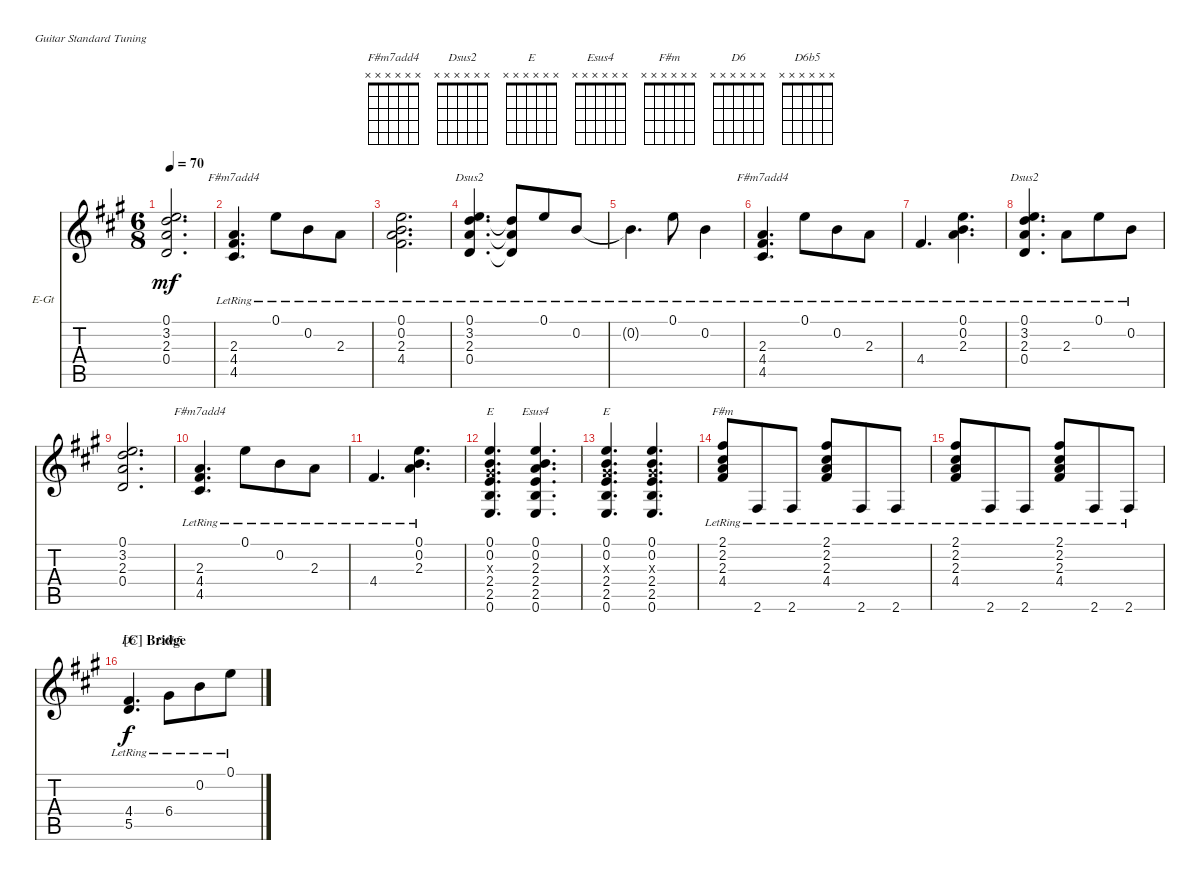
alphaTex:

\defaultSystemsLayout 4
\bracketExtendMode nobrackets
\firstSystemTrackNameOrientation horizontal
\otherSystemsTrackNameOrientation horizontal
\track ("Rhythm guitar " "E-Gt") {instrument electricguitarjazz}
\staff {score tabs}
\tuning (E4 B3 G3 D3 A2 E2)
\chord ("F#m7add4" x x x x x x)
\chord ("Dsus2" x x x x x x)
\chord ("E" x x x x x x)
\chord ("Esus4" x x x x x x)
\chord ("F#m" x x x x x x)
\chord ("D6" x x x x x x)
\chord ("D6b5" x x x x x x)
\ts (6 8)
\tempo 70
\clef g2
\ks a
(0.1{t} 3.2{t} 2.3{t} 0.4{t}).2{d dy mf} |
(4.5{lr} 4.4{lr} 2.3{lr}).4{d ch "F#m7add4"} 0.1{lr}.8 0.2{lr}.8 2.3{lr}.8 |
(4.4{lr} 0.1 0.2 2.3).2{d} |
(0.4{lr} 2.3{lr} 3.2{lr} 0.1{lr}).4{d ch "Dsus2"} (2.3{lr t} 3.2{lr t} 0.4{lr t}).8 0.1{lr}.8 0.2{lr}.8 |
0.2{lr t}.4{d} 0.1{lr}.8 0.2{lr}.4 |
(4.5{lr} 4.4{lr} 2.3{lr}).4{d ch "F#m7add4"} 0.1{lr}.8 0.2{lr}.8 2.3{lr}.8 |
4.4{lr}.4{d} (0.1{lr} 0.2 2.3).4{d} |
(0.4{lr} 2.3{lr} 3.2{lr} 0.1{lr}).4{d ch "Dsus2"} 2.3{lr}.8 0.1{lr}.8 0.2{lr}.8 |
(3.2 0.4 2.3 0.1).2{d} |
(4.5{lr} 4.4{lr} 2.3{lr}).4{d ch "F#m7add4"} 0.1{lr}.8 0.2{lr}.8 2.3{lr}.8 |
4.4{lr}.4{d} (0.1{lr} 0.2 2.3).4{d} |
\scale
0.994286 (0.6 2.5 2.4 1.3{x} 0.2 0.1).4{d ch "E"} (2.4 2.3 0.2 0.1 2.5 0.6).4{d ch "Esus4"} |
\scale
1.14857 (0.6 2.5 2.4 1.3{x} 0.2 0.1).4{d ch "E"} (0.1 0.2 1.3{x} 2.4 2.5 0.6).4{d} |
\scale
0.982857 (4.4{lr} 2.3{lr} 2.2{lr} 2.1{lr}).8{ch "F#m"} 2.6{lr}.8 2.6{lr}.8 (4.4{lr} 2.3{lr} 2.2{lr} 2.1{lr}).8 2.6{lr}.8 2.6{lr}.8 |
\scale
0.875 (4.4{lr} 2.3{lr} 2.2{lr} 2.1{lr}).8 2.6{lr}.8 2.6{lr}.8 (4.4{lr} 2.3{lr} 2.2{lr} 2.1{lr}).8 2.6{lr}.8 2.6{lr}.8 |
\section ("C" "Bridge")
(4.4{lr} 5.5).4{d ch "D6" dy f} 6.4{lr}.8{ch "D6b5"} 0.2{lr}.8 0.1{lr}.8
